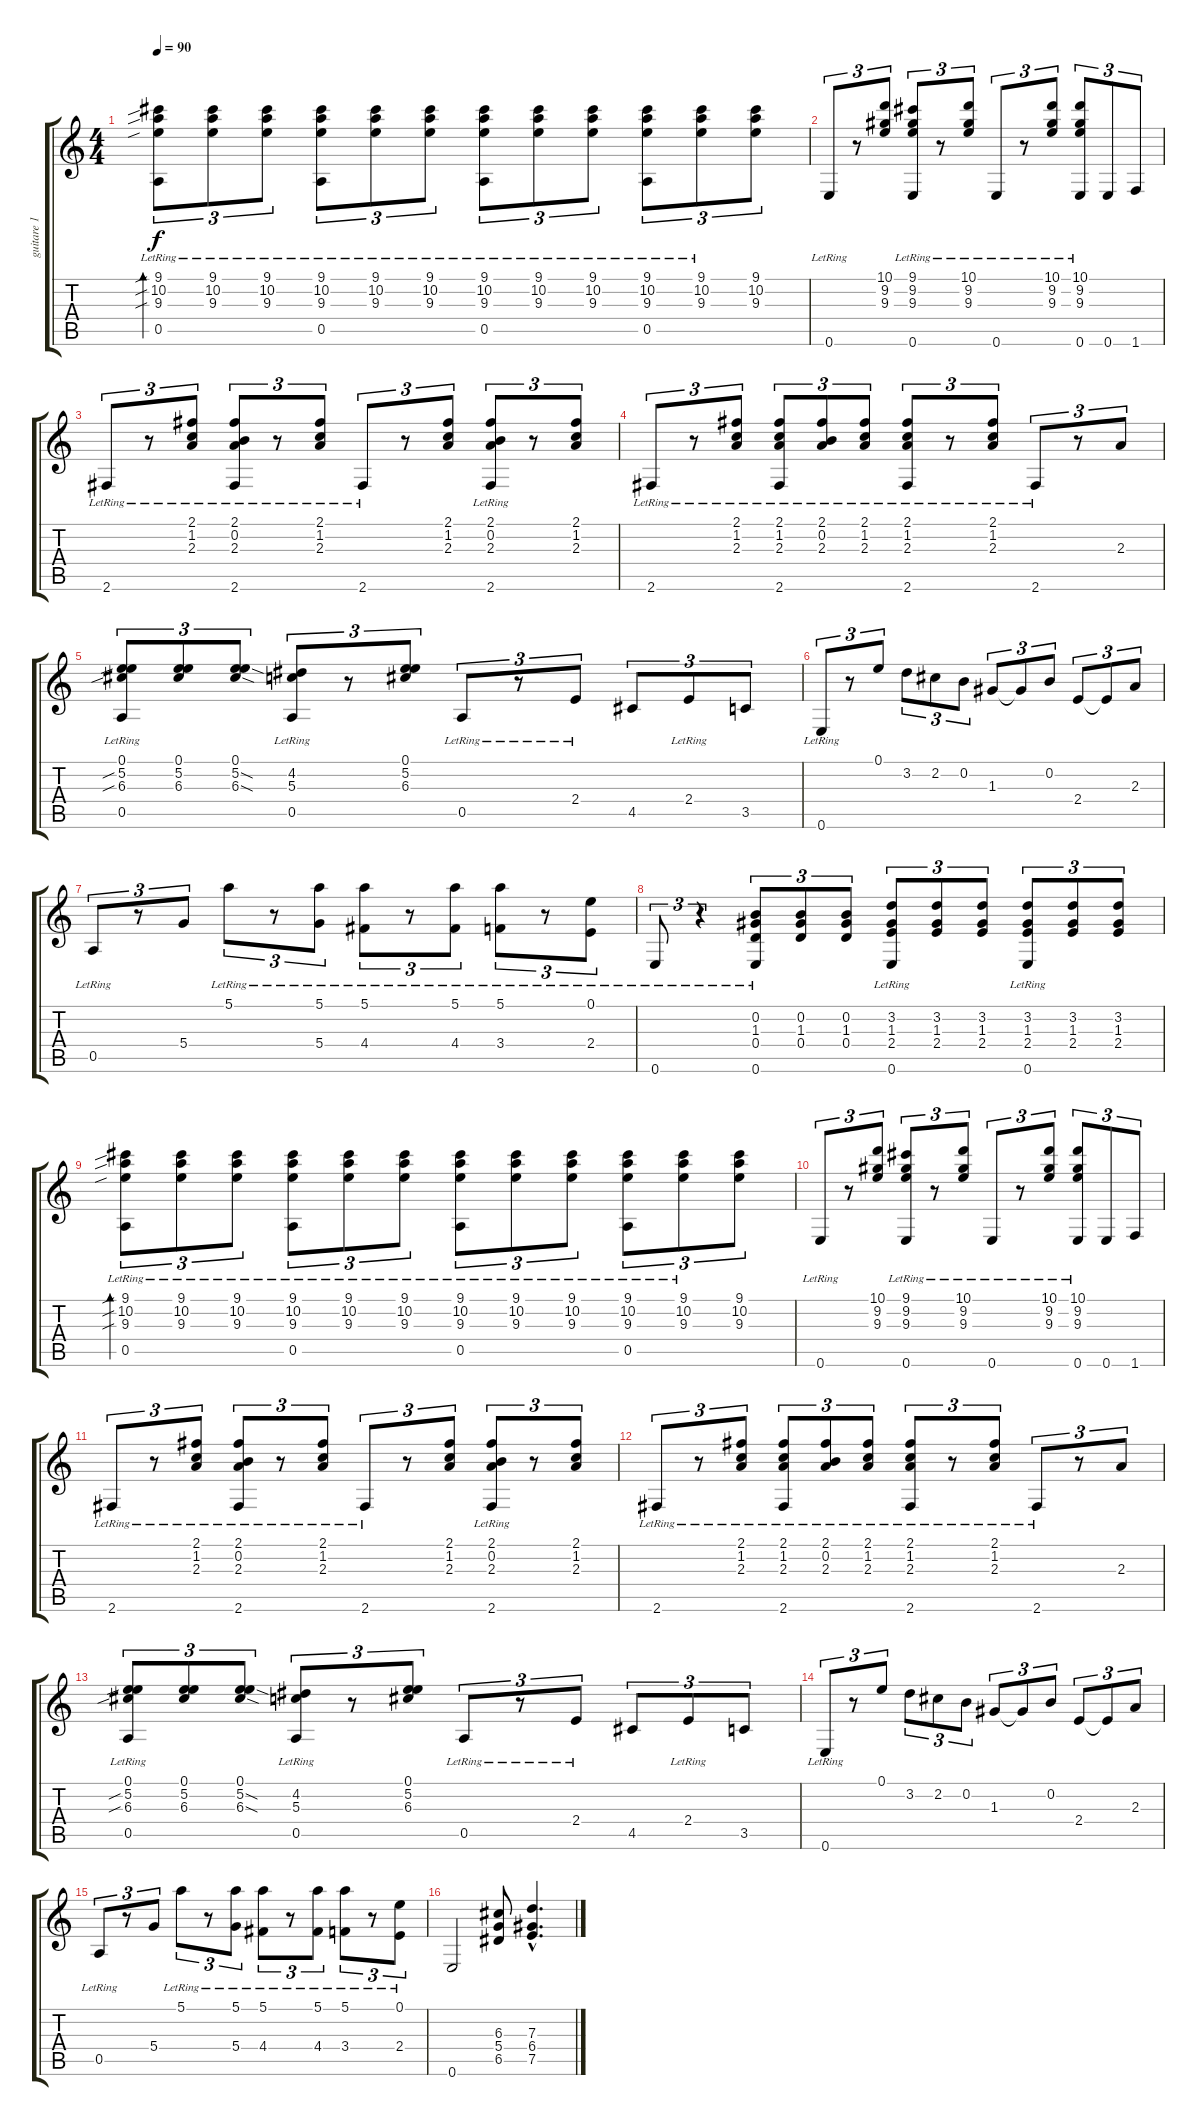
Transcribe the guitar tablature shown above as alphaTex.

\track ("guitare 1" "guitare 1") {instrument acousticguitarnylon}
\staff {score tabs}
\tuning (E4 B3 G3 D3 A2 E2) {hide}
\ts (4 4)
\tempo 90
\clef g2
\ks c
(9.1{sib} 10.2{sib} 9.3{sib lr} 0.5{lr}).8{tu (3 2) bd 60 dy f} (9.1{lr} 10.2{lr} 9.3{lr}).8{tu (3 2)} (9.1{lr} 10.2{lr} 9.3).8{tu (3 2)} (9.1{lr} 10.2{lr} 9.3{lr} 0.5{lr}).8{tu (3 2)} (9.1{lr} 10.2{lr} 9.3{lr}).8{tu (3 2)} (9.1 10.2{lr} 9.3{lr}).8{tu (3 2)} (9.1{lr} 10.2{lr} 9.3{lr} 0.5{lr}).8{tu (3 2)} (9.1{lr} 10.2{lr} 9.3{lr}).8{tu (3 2)} (9.1{lr} 10.2{lr} 9.3{lr}).8{tu (3 2)} (9.1{lr} 10.2{lr} 9.3{lr} 0.5{lr}).8{tu (3 2)} (9.1{lr} 10.2{lr} 9.3{lr}).8{tu (3 2)} (9.1 10.2 9.3).8{tu (3 2)} |
0.6{lr}.8{tu (3 2)} r.8{tu (3 2)} (10.1 9.2 9.3).8{tu (3 2)} (9.1 9.2 9.3 0.6{lr}).8{tu (3 2)} r.8{tu (3 2)} (10.1{lr} 9.2{lr} 9.3{lr}).8{tu (3 2)} 0.6{lr}.8{tu (3 2)} r.8{tu (3 2)} (10.1 9.2{lr} 9.3{lr}).8{tu (3 2)} (10.1{lr} 9.2{lr} 9.3{lr} 0.6).8{tu (3 2)} 0.6.8{tu (3 2)} 1.6.8{tu (3 2)} |
2.6{lr}.8{tu (3 2)} r.8{tu (3 2)} (2.1{lr} 1.2 2.3).8{tu (3 2)} (2.1{lr} 0.2 2.3{lr} 2.6{lr}).8{tu (3 2)} r.8{tu (3 2)} (2.1{lr} 1.2{lr} 2.3{lr}).8{tu (3 2)} 2.6{lr}.8{tu (3 2)} r.8{tu (3 2)} (2.1 1.2 2.3).8{tu (3 2)} (2.1 0.2 2.3 2.6{lr}).8{tu (3 2)} r.8{tu (3 2)} (2.1 1.2 2.3).8{tu (3 2)} |
2.6{lr}.8{tu (3 2)} r.8{tu (3 2)} (2.1{lr} 1.2{lr} 2.3{lr}).8{tu (3 2)} (2.1{lr} 1.2 2.3{lr} 2.6{lr}).8{tu (3 2)} (2.1{lr} 0.2 2.3{lr}).8{tu (3 2)} (2.1{lr} 1.2{lr} 2.3{lr}).8{tu (3 2)} (2.1{lr} 1.2{lr} 2.3{lr} 2.6{lr}).8{tu (3 2)} r.8{tu (3 2)} (2.1{lr} 1.2{lr} 2.3{lr}).8{tu (3 2)} 2.6{lr}.8{tu (3 2)} r.8{tu (3 2)} 2.3.8{tu (3 2)} |
(0.1 5.2{sib} 6.3{sib} 0.5{lr}).8{tu (3 2)} (0.1 5.2 6.3).8{tu (3 2)} (0.1 5.2{sod} 6.3{sod}).8{tu (3 2)} (4.2 5.3 0.5{lr}).8{tu (3 2)} r.8{tu (3 2)} (0.1 5.2 6.3).8{tu (3 2)} 0.5{lr}.8{tu (3 2)} r.8{tu (3 2)} 2.4{lr}.8{tu (3 2)} 4.5.8{tu (3 2)} 2.4{lr}.8{tu (3 2)} 3.5.8{tu (3 2)} |
0.6{lr}.8{tu (3 2)} r.8{tu (3 2)} 0.1.8{tu (3 2)} 3.2.8{tu (3 2)} 2.2.8{tu (3 2)} 0.2.8{tu (3 2)} 1.3.8{tu (3 2)} 1.3{t}.8{tu (3 2)} 0.2.8{tu (3 2)} 2.4.8{tu (3 2)} 2.4{t}.8{tu (3 2)} 2.3.8{tu (3 2)} |
0.5{lr}.8{tu (3 2)} r.8{tu (3 2)} 5.4.8{tu (3 2)} 5.1{lr}.8{tu (3 2)} r.8{tu (3 2)} (5.1{lr} 5.4).8{tu (3 2)} (5.1{lr} 4.4).8{tu (3 2)} r.8{tu (3 2)} (5.1{lr} 4.4).8{tu (3 2)} (5.1{lr} 3.4).8{tu (3 2)} r.8{tu (3 2)} (0.1{lr} 2.4).8{tu (3 2)} |
0.6{lr}.8{tu (3 2)} r.4{tu (3 2)} (0.2 1.3 0.4 0.6{lr}).8{tu (3 2)} (0.2 1.3 0.4).8{tu (3 2)} (0.2 1.3 0.4).8{tu (3 2)} (3.2 1.3 2.4 0.6{lr}).8{tu (3 2)} (3.2 1.3 2.4).8{tu (3 2)} (3.2 1.3 2.4).8{tu (3 2)} (3.2 1.3 2.4 0.6{lr}).8{tu (3 2)} (3.2 1.3 2.4).8{tu (3 2)} (3.2 1.3 2.4).8{tu (3 2)} |
(9.1{sib} 10.2{sib} 9.3{sib lr} 0.5{lr}).8{tu (3 2) bd 60} (9.1{lr} 10.2{lr} 9.3{lr}).8{tu (3 2)} (9.1{lr} 10.2{lr} 9.3).8{tu (3 2)} (9.1{lr} 10.2{lr} 9.3{lr} 0.5{lr}).8{tu (3 2)} (9.1{lr} 10.2{lr} 9.3{lr}).8{tu (3 2)} (9.1 10.2{lr} 9.3{lr}).8{tu (3 2)} (9.1{lr} 10.2{lr} 9.3{lr} 0.5{lr}).8{tu (3 2)} (9.1{lr} 10.2{lr} 9.3{lr}).8{tu (3 2)} (9.1{lr} 10.2{lr} 9.3{lr}).8{tu (3 2)} (9.1{lr} 10.2{lr} 9.3{lr} 0.5{lr}).8{tu (3 2)} (9.1{lr} 10.2{lr} 9.3{lr}).8{tu (3 2)} (9.1 10.2 9.3).8{tu (3 2)} |
0.6{lr}.8{tu (3 2)} r.8{tu (3 2)} (10.1 9.2 9.3).8{tu (3 2)} (9.1 9.2 9.3 0.6{lr}).8{tu (3 2)} r.8{tu (3 2)} (10.1{lr} 9.2{lr} 9.3{lr}).8{tu (3 2)} 0.6{lr}.8{tu (3 2)} r.8{tu (3 2)} (10.1{lr} 9.2{lr} 9.3{lr}).8{tu (3 2)} (10.1{lr} 9.2{lr} 9.3{lr} 0.6).8{tu (3 2)} 0.6.8{tu (3 2)} 1.6.8{tu (3 2)} |
2.6{lr}.8{tu (3 2)} r.8{tu (3 2)} (2.1{lr} 1.2 2.3).8{tu (3 2)} (2.1{lr} 0.2 2.3{lr} 2.6{lr}).8{tu (3 2)} r.8{tu (3 2)} (2.1{lr} 1.2{lr} 2.3{lr}).8{tu (3 2)} 2.6{lr}.8{tu (3 2)} r.8{tu (3 2)} (2.1 1.2 2.3).8{tu (3 2)} (2.1 0.2 2.3 2.6{lr}).8{tu (3 2)} r.8{tu (3 2)} (2.1 1.2 2.3).8{tu (3 2)} |
2.6{lr}.8{tu (3 2)} r.8{tu (3 2)} (2.1{lr} 1.2{lr} 2.3{lr}).8{tu (3 2)} (2.1{lr} 1.2 2.3{lr} 2.6{lr}).8{tu (3 2)} (2.1{lr} 0.2 2.3{lr}).8{tu (3 2)} (2.1{lr} 1.2{lr} 2.3{lr}).8{tu (3 2)} (2.1{lr} 1.2{lr} 2.3{lr} 2.6{lr}).8{tu (3 2)} r.8{tu (3 2)} (2.1{lr} 1.2{lr} 2.3{lr}).8{tu (3 2)} 2.6{lr}.8{tu (3 2)} r.8{tu (3 2)} 2.3.8{tu (3 2)} |
(0.1 5.2{sib} 6.3{sib} 0.5{lr}).8{tu (3 2)} (0.1 5.2 6.3).8{tu (3 2)} (0.1 5.2{sod} 6.3{sod}).8{tu (3 2)} (4.2 5.3 0.5{lr}).8{tu (3 2)} r.8{tu (3 2)} (0.1 5.2 6.3).8{tu (3 2)} 0.5{lr}.8{tu (3 2)} r.8{tu (3 2)} 2.4{lr}.8{tu (3 2)} 4.5.8{tu (3 2)} 2.4{lr}.8{tu (3 2)} 3.5.8{tu (3 2)} |
0.6{lr}.8{tu (3 2)} r.8{tu (3 2)} 0.1.8{tu (3 2)} 3.2.8{tu (3 2)} 2.2.8{tu (3 2)} 0.2.8{tu (3 2)} 1.3.8{tu (3 2)} 1.3{t}.8{tu (3 2)} 0.2.8{tu (3 2)} 2.4.8{tu (3 2)} 2.4{t}.8{tu (3 2)} 2.3.8{tu (3 2)} |
0.5{lr}.8{tu (3 2)} r.8{tu (3 2)} 5.4.8{tu (3 2)} 5.1{lr}.8{tu (3 2)} r.8{tu (3 2)} (5.1{lr} 5.4).8{tu (3 2)} (5.1{lr} 4.4).8{tu (3 2)} r.8{tu (3 2)} (5.1{lr} 4.4).8{tu (3 2)} (5.1{lr} 3.4).8{tu (3 2)} r.8{tu (3 2)} (0.1{lr} 2.4).8{tu (3 2)} |
0.6.2 (6.3 5.4 6.5).8 (7.3{hac} 6.4{hac} 7.5{hac}).4{d}
